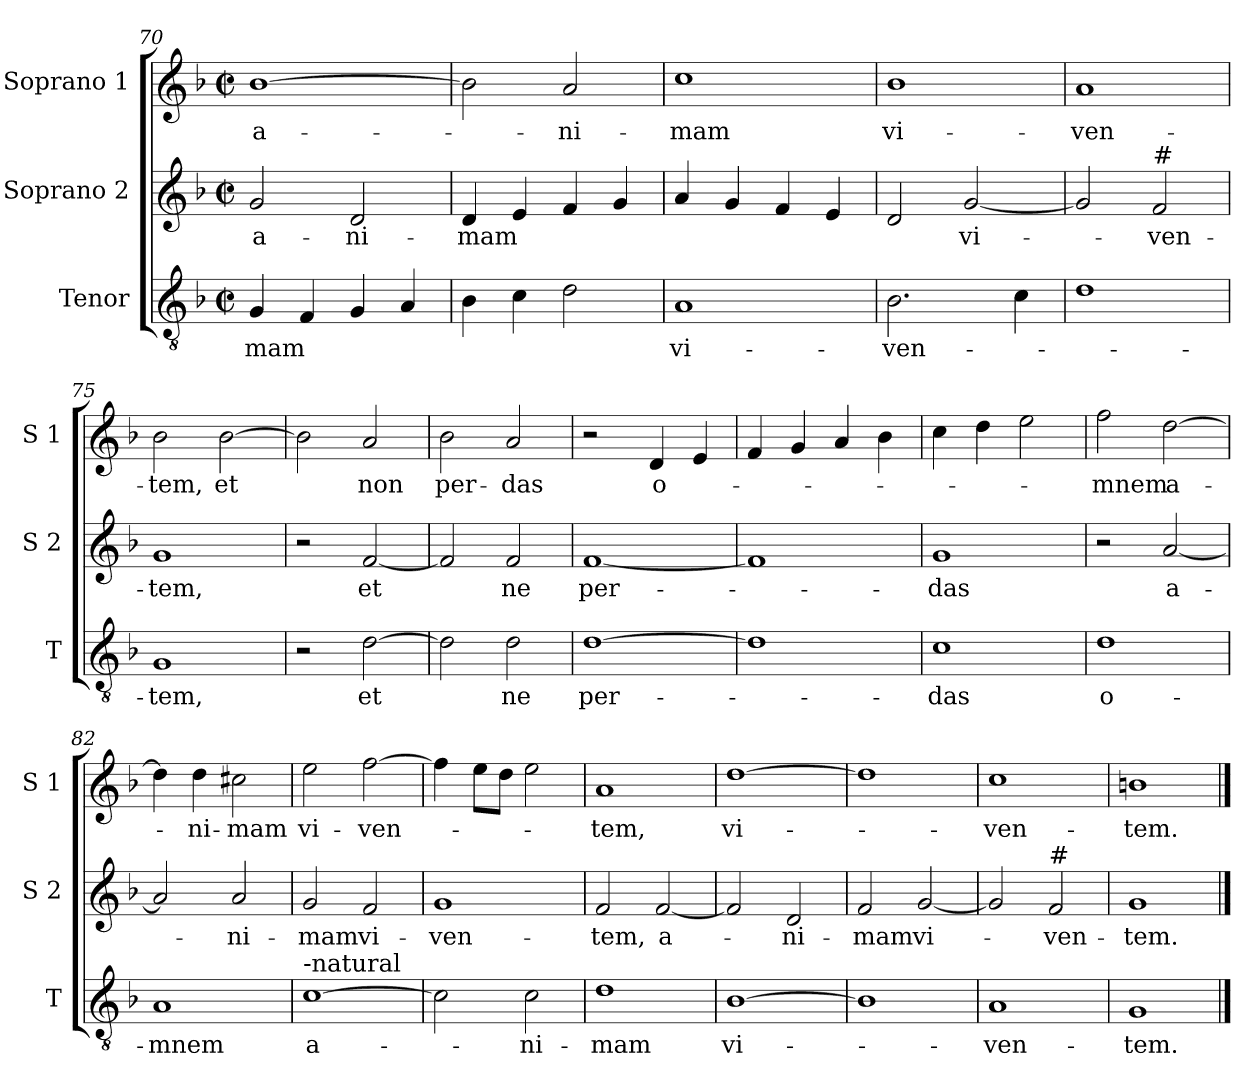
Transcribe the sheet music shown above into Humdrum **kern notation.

**kern	**text	**kern	**text	**kern	**text
*part3	*part3	*part2	*part2	*part1	*part1
*staff3	*staff3	*staff2	*staff2	*staff1	*staff1
*I"Tenor	*	*I"Soprano 2	*	*I"Soprano 1	*
*I'T	*	*I'S 2	*	*I'S 1	*
!!LO:LB:g=z
*clefGv2	*	*clefG2	*	*clefG2	*
*k[b-]	*	*k[b-]	*	*k[b-]	*
*F:	*	*F:	*	*F:	*
*M2/2	*	*M2/2	*	*M2/2	*
*met(c|)	*	*met(c|)	*	*met(c|)	*
=70	=70	=70	=70	=70	=70
!	!LO:LY:b	!	!LO:LY:b	!	!LO:LY:b
4G/	-mam	2g/	a-	[1b-	a-
4F/	.	.	.	.	.
!	!	!	!LO:LY:b	!	!
4G/	.	2d/	-ni-	.	.
4A/	.	.	.	.	.
=71	=71	=71	=71	=71	=71
!	!	!	!LO:LY:b	!	!
4B-\	.	4d/	-mam	2b-\]	.
4c\	.	4e/	.	.	.
!	!	!	!	!	!LO:LY:b
2d\	.	4f/	.	2a/	-ni-
.	.	4g/	.	.	.
=72	=72	=72	=72	=72	=72
!	!LO:LY:b	!	!	!	!LO:LY:b
1A	vi-	4a/	.	1cc	-mam
.	.	4g/	.	.	.
.	.	4f/	.	.	.
.	.	4e/	.	.	.
=73	=73	=73	=73	=73	=73
!	!LO:LY:b	!	!	!	!LO:LY:b
2.B-\	-ven-	2d/	.	1b-	vi-
!	!	!	!LO:LY:b	!	!
.	.	[2g/	vi-	.	.
4c\	.	.	.	.	.
=74	=74	=74	=74	=74	=74
!	!	!	!	!	!LO:LY:b
1d	.	2g/]	.	1a	-ven-
!	!	!LO:TX:a:t=#	!	!	!
!	!	!	!LO:LY:b	!	!
.	.	2f/	-ven-	.	.
=75	=75	=75	=75	=75	=75
!	!LO:LY:b	!	!LO:LY:b	!	!LO:LY:b
1G	-tem,	1g	-tem,	2b-\	-tem,
!	!	!	!	!	!LO:LY:b
.	.	.	.	[2b-\	et
=76	=76	=76	=76	=76	=76
2r	.	2r	.	2b-\]	.
!	!LO:LY:b	!	!LO:LY:b	!	!LO:LY:b
[2d\	et	[2f/	et	2a/	non
!!LO:PB:g=z
=77	=77	=77	=77	=77	=77
!	!	!	!	!	!LO:LY:b
2d\]	.	2f/]	.	2b-\	per-
!	!LO:LY:b	!	!LO:LY:b	!	!LO:LY:b
2d\	ne	2f/	ne	2a/	-das
=78	=78	=78	=78	=78	=78
!	!LO:LY:b	!	!LO:LY:b	!	!
[1d	per-	[1f	per-	2r	.
!	!	!	!	!	!LO:LY:b
.	.	.	.	4d/	o-
.	.	.	.	4e/	.
=79	=79	=79	=79	=79	=79
1d]	.	1f]	.	4f/	.
.	.	.	.	4g/	.
.	.	.	.	4a/	.
.	.	.	.	4b-\	.
=80	=80	=80	=80	=80	=80
!	!LO:LY:b	!	!LO:LY:b	!	!
1c	-das	1g	-das	4cc\	.
.	.	.	.	4dd\	.
.	.	.	.	2ee\	.
=81	=81	=81	=81	=81	=81
!	!LO:LY:b	!	!	!	!LO:LY:b
1d	o-	2r	.	2ff\	-mnem
!	!	!	!LO:LY:b	!	!LO:LY:b
.	.	[2a/	a-	[2dd\	a-
=82	=82	=82	=82	=82	=82
!	!LO:LY:b	!	!	!	!
1A	-mnem	2a/]	.	4dd\]	.
!	!	!	!	!	!LO:LY:b
.	.	.	.	4dd\	-ni-
!	!	!	!LO:LY:b	!	!LO:LY:b
.	.	2a/	-ni-	2cc#X\	-mam
=83	=83	=83	=83	=83	=83
!LO:TX:a:t=-natural	!	!	!	!	!
!	!LO:LY:b	!	!LO:LY:b	!	!LO:LY:b
[1c	a-	2g/	-mam	2ee\	vi-
!	!	!	!LO:LY:b	!	!LO:LY:b
.	.	2f/	vi-	[2ff\	-ven-
!!LO:LB:g=z
=84	=84	=84	=84	=84	=84
!	!	!	!LO:LY:b	!	!
2c\]	.	1g	-ven-	4ff\]	.
.	.	.	.	8ee\L	.
.	.	.	.	8dd\J	.
!	!LO:LY:b	!	!	!	!
2c\	-ni-	.	.	2ee\	.
=85	=85	=85	=85	=85	=85
!	!LO:LY:b	!	!LO:LY:b	!	!LO:LY:b
1d	-mam	2f/	-tem,	1a	-tem,
!	!	!	!LO:LY:b	!	!
.	.	[2f/	a-	.	.
=86	=86	=86	=86	=86	=86
!	!LO:LY:b	!	!	!	!LO:LY:b
[1B-	vi-	2f/]	.	[1dd	vi-
!	!	!	!LO:LY:b	!	!
.	.	2d/	-ni-	.	.
=87	=87	=87	=87	=87	=87
!	!	!	!LO:LY:b	!	!
1B-]	.	2f/	-mam	1dd]	.
!	!	!	!LO:LY:b	!	!
.	.	[2g/	vi-	.	.
=88	=88	=88	=88	=88	=88
!	!LO:LY:b	!	!	!	!LO:LY:b
1A	-ven-	2g/]	.	1cc	-ven-
!	!	!LO:TX:a:t=#	!	!	!
!	!	!	!LO:LY:b	!	!
.	.	2f/	-ven-	.	.
=89	=89	=89	=89	=89	=89
!	!LO:LY:b	!	!LO:LY:b	!	!LO:LY:b
1G	-tem.	1g	-tem.	1bn	-tem.
==	==	==	==	==	==
*-	*-	*-	*-	*-	*-
